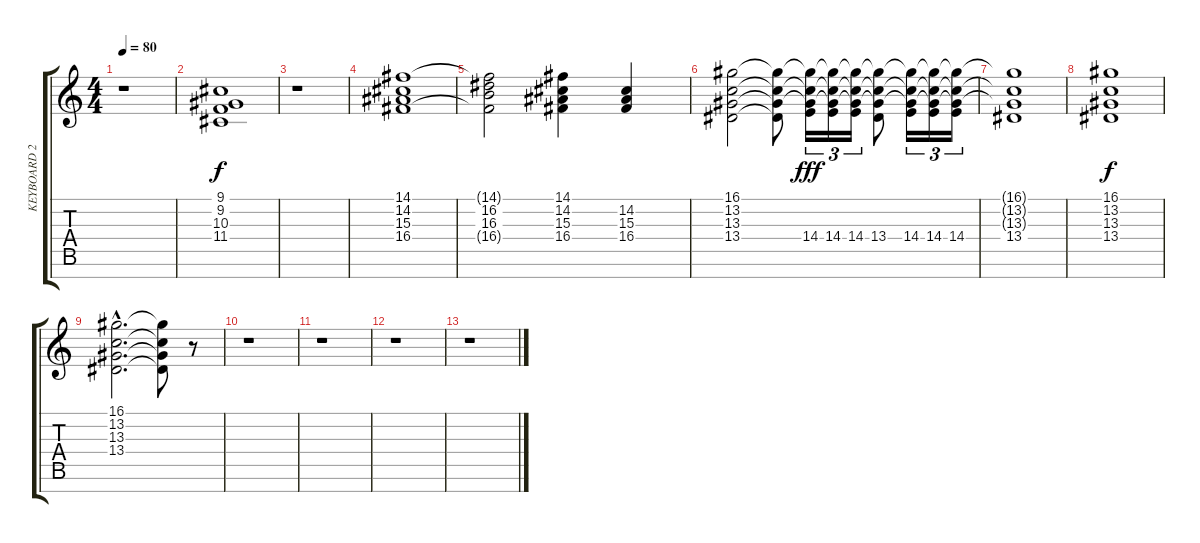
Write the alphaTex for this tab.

\track ("KEYBOARD 2" "KEYBOARD 2") {instrument stringensemble2}
\staff {score tabs}
\tuning (E4 B3 G3 D3 A2 E2 B1) {hide}
\ts (4 4)
\tempo 80
\clef g2
\ks c
r.1{dy f} |
(9.1 9.2 10.3 11.4).1 |
r.1 |
(14.1 14.2 15.3 16.4).1 |
(14.1{t} 16.2 16.3 16.4{t}).2 (14.1 14.2 15.3 16.4).4 (14.2 15.3 16.4).4 |
(16.1 13.2 13.3 13.4).2 (16.1{t} 13.2{t} 13.3{t} 13.4{t}).8 (16.1{t} 13.2{t} 13.3{t} 14.4).16{tu (3 2) dy fff} (16.1{t} 13.2{t} 13.3{t} 14.4).16{tu (3 2)} (16.1{t} 13.2{t} 13.3{t} 14.4).16{tu (3 2)} (16.1{t} 13.2{t} 13.3{t} 13.4).8 (16.1{t} 13.2{t} 13.3{t} 14.4).16{tu (3 2)} (16.1{t} 13.2{t} 13.3{t} 14.4).16{tu (3 2)} (16.1{t} 13.2{t} 13.3{t} 14.4).16{tu (3 2)} |
(16.1{t} 13.2{t} 13.3{t} 13.4).1 |
(16.1 13.2 13.3 13.4).1{dy f} |
(16.1{hac} 13.2{hac} 13.3{hac} 13.4{hac}).2{d} (16.1{t} 13.2{t} 13.3{t} 13.4{t}).8 r.8 |
r.1 |
r.1 |
r.1 |
r.1
